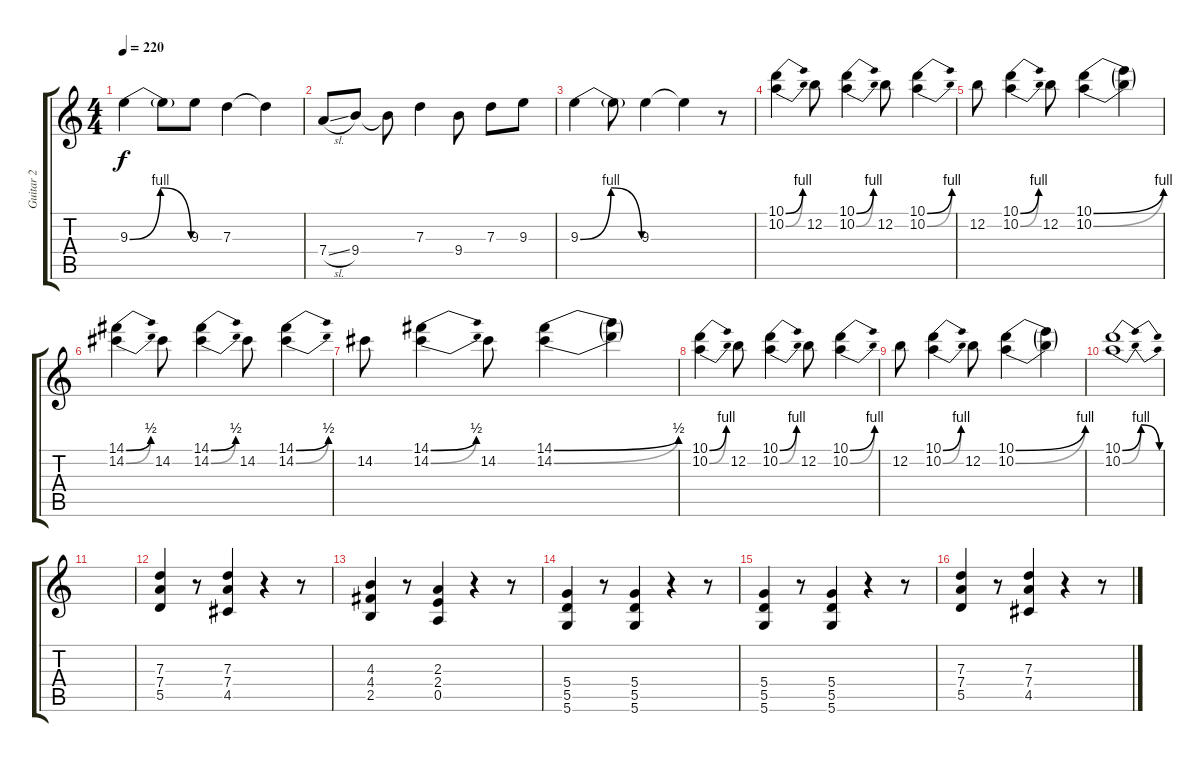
\track ("Guitar 2" "Guitar 2") {instrument distortionguitar}
\staff {score tabs}
\tuning (E4 B3 G3 D3 A2 D2) {hide}
\ts (4 4)
\tempo 220
\clef g2
\ks c
9.3{be (bendrelease 0 0 39 4 45 4 60 0)}.4{dy f} 9.3{t}.8 9.3.8 7.3.4 7.3{t}.4 |
7.4{sl}.8 9.4.8 9.4{t}.8 7.3.4 9.4.8 7.3.8 9.3.8 |
9.3{be (bendrelease 0 0 39 4 45 4 60 0)}.4 9.3{t}.8 9.3.4 9.3{t}.4 r.8 |
(10.1{be (bend 0 0 60 4)} 10.2{be (bend 0 0 60 4)}).4 12.2.8 (10.1{be (bend 0 0 60 4)} 10.2{be (bend 0 0 60 4)}).4 12.2.8 (10.1{be (bend 0 0 60 4)} 10.2{be (bend 0 0 60 4)}).4 |
12.2.8 (10.1{be (bend 0 0 60 4)} 10.2{be (bend 0 0 60 4)}).4 12.2.8 (10.1{be (bend 0 0 60 4)} 10.2{be (bend 0 0 60 4)}).4 (10.1{t} 10.2{t}).4 |
(14.1{be (bend 0 0 60 2)} 14.2{be (bend 0 0 60 2)}).4 14.2.8 (14.1{be (bend 0 0 60 2)} 14.2{be (bend 0 0 60 2)}).4 14.2.8 (14.1{be (bend 0 0 60 2)} 14.2{be (bend 0 0 60 2)}).4 |
14.2.8 (14.1{be (bend 0 0 60 2)} 14.2{be (bend 0 0 60 2)}).4 14.2.8 (14.1{be (bend 0 0 60 2)} 14.2{be (bend 0 0 60 2)}).4 (14.1{t} 14.2{t}).4 |
(10.1{be (bend 0 0 60 4)} 10.2{be (bend 0 0 60 4)}).4 12.2.8 (10.1{be (bend 0 0 60 4)} 10.2{be (bend 0 0 60 4)}).4 12.2.8 (10.1{be (bend 0 0 60 4)} 10.2{be (bend 0 0 60 4)}).4 |
12.2.8 (10.1{be (bend 0 0 60 4)} 10.2{be (bend 0 0 60 4)}).4 12.2.8 (10.1{be (bend 0 0 60 4)} 10.2{be (bend 0 0 60 4)}).4 (10.1{t} 10.2{t}).4 |
(10.1{be (bendrelease 0 0 15 4 30 4 60 0)} 10.2{be (bendrelease 0 0 15 4 30 4 60 0)}).1 |
|
(7.3 7.4 5.5).4 r.8 (7.3 7.4 4.5).4 r.4 r.8 |
(4.3 4.4 2.5).4 r.8 (2.3 2.4 0.5).4 r.4 r.8 |
(5.4 5.5 5.6).4 r.8 (5.4 5.5 5.6).4 r.4 r.8 |
(5.4 5.5 5.6).4 r.8 (5.4 5.5 5.6).4 r.4 r.8 |
(7.3 7.4 5.5).4 r.8 (7.3 7.4 4.5).4 r.4 r.8
